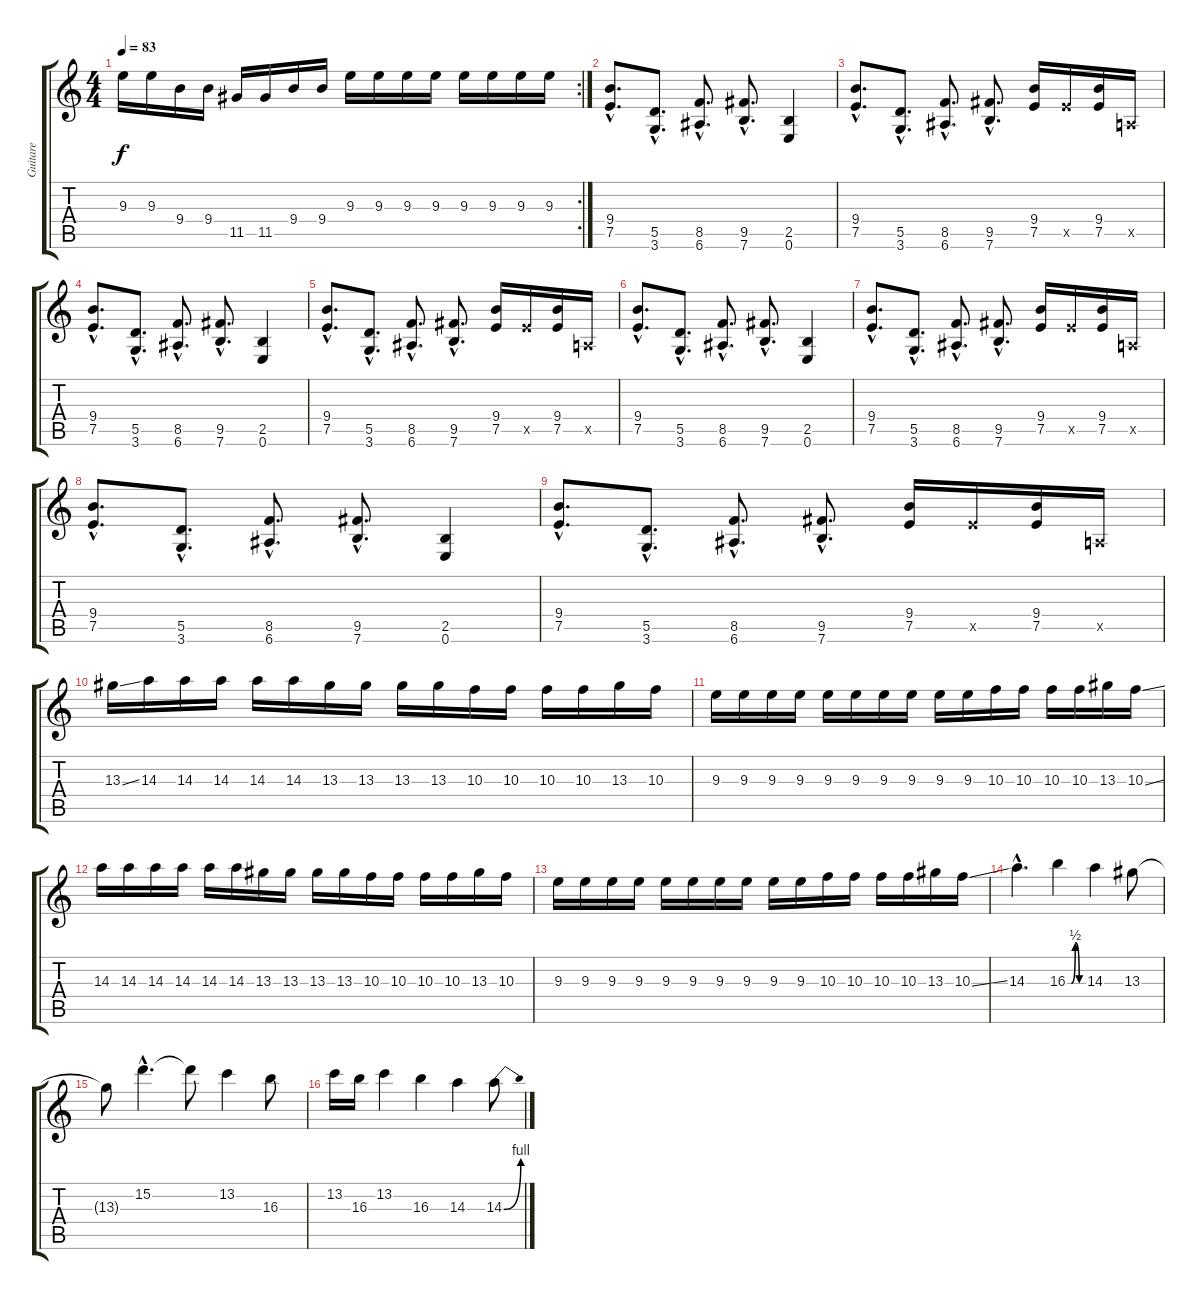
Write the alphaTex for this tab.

\track ("Guitare" "Guitare") {instrument distortionguitar}
\staff {score tabs}
\tuning (E4 B3 G3 D3 A2 E2) {hide}
\rc 2
\ts (4 4)
\tempo 83
\clef g2
\ks c
9.3.16{dy f} 9.3.16 9.4.16 9.4.16 11.5.16 11.5.16 9.4.16 9.4.16 9.3.16 9.3.16 9.3.16 9.3.16 9.3.16 9.3.16 9.3.16 9.3.16 |
(9.4{hac} 7.5{hac}).8{d} (5.5{hac} 3.6{hac}).8{d} (8.5{hac} 6.6{hac}).8{d} (9.5{hac} 7.6{hac}).8{d} (2.5 0.6).4 |
(9.4{hac} 7.5{hac}).8{d} (5.5{hac} 3.6{hac}).8{d} (8.5{hac} 6.6{hac}).8{d} (9.5{hac} 7.6{hac}).8{d} (9.4 7.5).16 7.5{x}.16 (9.4 7.5).16 0.5{x}.16 |
(9.4{hac} 7.5{hac}).8{d} (5.5{hac} 3.6{hac}).8{d} (8.5{hac} 6.6{hac}).8{d} (9.5{hac} 7.6{hac}).8{d} (2.5 0.6).4 |
(9.4{hac} 7.5{hac}).8{d} (5.5{hac} 3.6{hac}).8{d} (8.5{hac} 6.6{hac}).8{d} (9.5{hac} 7.6{hac}).8{d} (9.4 7.5).16 7.5{x}.16 (9.4 7.5).16 0.5{x}.16 |
(9.4{hac} 7.5{hac}).8{d} (5.5{hac} 3.6{hac}).8{d} (8.5{hac} 6.6{hac}).8{d} (9.5{hac} 7.6{hac}).8{d} (2.5 0.6).4 |
(9.4{hac} 7.5{hac}).8{d} (5.5{hac} 3.6{hac}).8{d} (8.5{hac} 6.6{hac}).8{d} (9.5{hac} 7.6{hac}).8{d} (9.4 7.5).16 7.5{x}.16 (9.4 7.5).16 0.5{x}.16 |
(9.4{hac} 7.5{hac}).8{d} (5.5{hac} 3.6{hac}).8{d} (8.5{hac} 6.6{hac}).8{d} (9.5{hac} 7.6{hac}).8{d} (2.5 0.6).4 |
(9.4{hac} 7.5{hac}).8{d} (5.5{hac} 3.6{hac}).8{d} (8.5{hac} 6.6{hac}).8{d} (9.5{hac} 7.6{hac}).8{d} (9.4 7.5).16 7.5{x}.16 (9.4 7.5).16 0.5{x}.16 |
13.3{ss}.16 14.3.16 14.3.16 14.3.16 14.3.16 14.3.16 13.3.16 13.3.16 13.3.16 13.3.16 10.3.16 10.3.16 10.3.16 10.3.16 13.3.16 10.3.16 |
9.3.16 9.3.16 9.3.16 9.3.16 9.3.16 9.3.16 9.3.16 9.3.16 9.3.16 9.3.16 10.3.16 10.3.16 10.3.16 10.3.16 13.3.16 10.3{ss}.16 |
14.3.16 14.3.16 14.3.16 14.3.16 14.3.16 14.3.16 13.3.16 13.3.16 13.3.16 13.3.16 10.3.16 10.3.16 10.3.16 10.3.16 13.3.16 10.3.16 |
9.3.16 9.3.16 9.3.16 9.3.16 9.3.16 9.3.16 9.3.16 9.3.16 9.3.16 9.3.16 10.3.16 10.3.16 10.3.16 10.3.16 13.3.16 10.3{ss}.16 |
14.3{hac}.4{d} 16.3{be (custom 0 0 15 0 30 2 45 0 60 0)}.4 14.3.4 13.3.8 |
13.3{t}.8 15.2{hac}.4{d} 15.2{t}.8 13.2.4 16.3.8 |
13.2.16 16.3.16 13.2.4 16.3.4 14.3.4 14.3{be (bend 0 0 60 4)}.8
